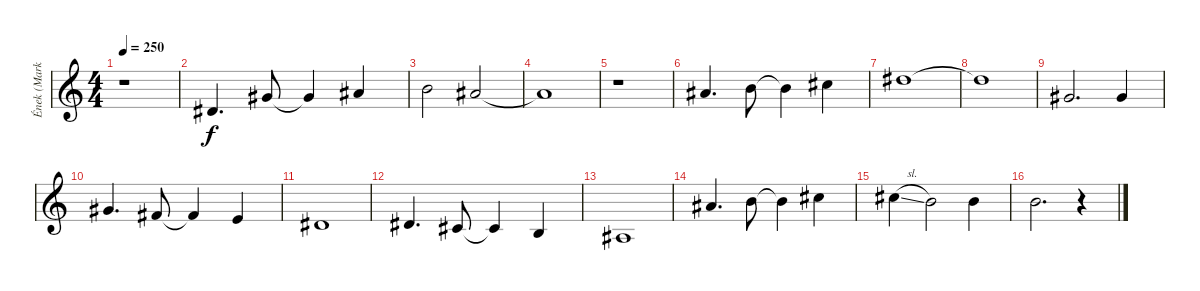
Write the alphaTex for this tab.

\track ("Ének (Mark Boals)" "Ének (Mark") {instrument tenorsax}
\staff {score}
\tuning (E4 B3 G3 D3 A2 E2) {hide}
\ts (4 4)
\tempo 250
\clef g2
\ks c
r.1{dy f} |
4.2.4{d} 4.1.8 4.1{t}.4 6.1.4 |
7.1.2 6.1.2 |
6.1{t}.1 |
r.1 |
6.1.4{d} 7.1.8 7.1{t}.4 9.1.4 |
11.1.1 |
11.1{t}.1 |
4.1.2{d} 4.1.4 |
4.1.4{d} 2.1.8 2.1{t}.4 0.1.4 |
4.2.1 |
4.2.4{d} 2.2.8 2.2{t}.4 0.2.4 |
3.3.1 |
6.1.4{d} 7.1.8 7.1{t}.4 9.1.4 |
9.1{sl}.4 7.1.2 7.1.4 |
7.1.2{d} r.4
